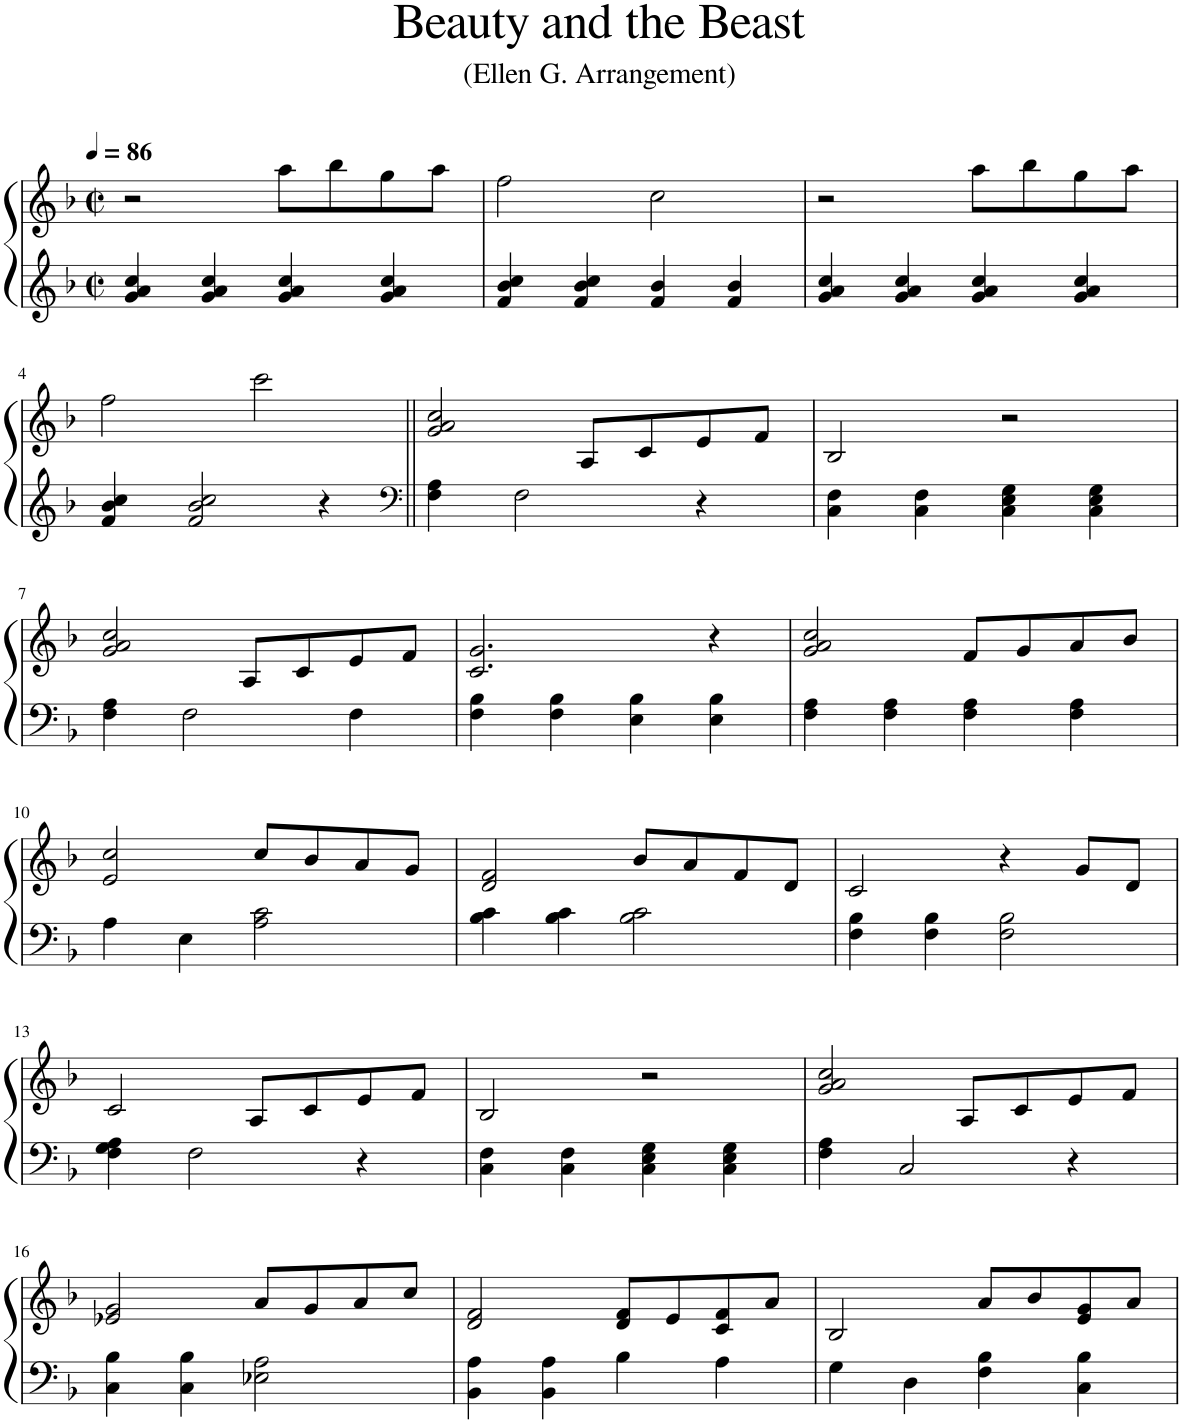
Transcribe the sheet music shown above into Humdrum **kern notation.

**kern	**kern
*part1	*part1
*staff2	*staff1
*I"Piano	*
*I'Pno.	*
*clefG2	*clefG2
*k[b-]	*k[b-]
*M2/2	*M2/2
*met(c|)	*met(c|)
*MM86	*MM86
=1	=1
4g/ 4a/ 4cc/	2r
4g/ 4a/ 4cc/	.
4g/ 4a/ 4cc/	8aa\L
.	8bb-\
4g/ 4a/ 4cc/	8gg\
.	8aa\J
=2	=2
4f/ 4b-/ 4cc/	2ff\
4f/ 4b-/ 4cc/	.
4f/ 4b-/	2cc\
4f/ 4b-/	.
=3	=3
4g/ 4a/ 4cc/	2r
4g/ 4a/ 4cc/	.
4g/ 4a/ 4cc/	8aa\L
.	8bb-\
4g/ 4a/ 4cc/	8gg\
.	8aa\J
!!LO:LB:g=z
=4	=4
4f/ 4b-/ 4cc/	2ff\
2f/ 2b-/ 2cc/	.
.	2ccc\
4r	.
=5||	=5||
*clefF4	*
4F\ 4A\	2g/ 2a/ 2cc/
2F\	.
.	8A/L
.	8c/
4r	8e/
.	8f/J
=6	=6
4C\ 4F\	2B-/
4C\ 4F\	.
4C\ 4E\ 4G\	2r
4C\ 4E\ 4G\	.
!!LO:LB:g=z
=7	=7
4F\ 4A\	2g/ 2a/ 2cc/
2F\	.
.	8A/L
.	8c/
4F\	8e/
.	8f/J
=8	=8
4F\ 4B-\	2.c/ 2.g/
4F\ 4B-\	.
4E\ 4B-\	.
4E\ 4B-\	4r
=9	=9
4F\ 4A\	2g/ 2a/ 2cc/
4F\ 4A\	.
4F\ 4A\	8f/L
.	8g/
4F\ 4A\	8a/
.	8b-/J
!!LO:LB:g=z
=10	=10
4A\	2e/ 2cc/
4E\	.
2A\ 2c\	8cc/L
.	8b-/
.	8a/
.	8g/J
=11	=11
4B-\ 4c\	2d/ 2f/
4B-\ 4c\	.
2B-\ 2c\	8b-/L
.	8a/
.	8f/
.	8d/J
=12	=12
4F\ 4B-\	2c/
4F\ 4B-\	.
2F\ 2B-\	4r
.	8g/L
.	8d/J
!!LO:LB:g=z
=13	=13
4F\ 4G\ 4A\	2c/
2F\	.
.	8A/L
.	8c/
4r	8e/
.	8f/J
=14	=14
4C\ 4F\	2B-/
4C\ 4F\	.
4C\ 4E\ 4G\	2r
4C\ 4E\ 4G\	.
=15	=15
4F\ 4A\	2g/ 2a/ 2cc/
2C/	.
.	8A/L
.	8c/
4r	8e/
.	8f/J
!!LO:LB:g=z
=16	=16
4C\ 4B-\	2e-X/ 2g/
4C\ 4B-\	.
2E-X\ 2A\	8a/L
.	8g/
.	8a/
.	8cc/J
=17	=17
4BB-\ 4A\	2d/ 2f/
4BB-\ 4A\	.
4B-\	8d/ 8f/L
.	8e/
4A\	8c/ 8f/
.	8a/J
=18	=18
4G\	2B-/
4D\	.
4F\ 4B-\	8a/L
.	8b-/
4C\ 4B-\	8e/ 8g/
.	8a/J
=	=
*-	*-
